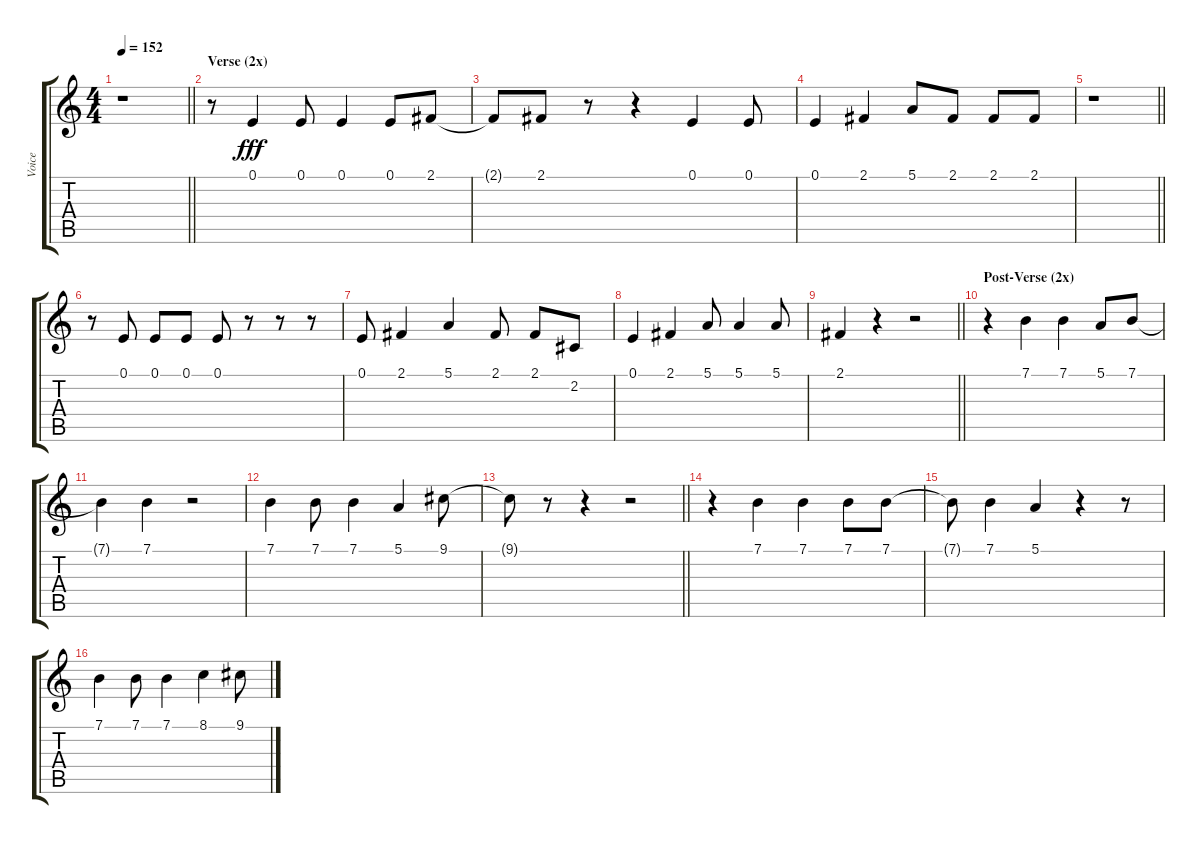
\track ("Voice" "Voice") {instrument lead1square}
\staff {score tabs}
\tuning (E4 B3 G3 D3 A2 E2) {hide}
\ts (4 4)
\tempo 152
\clef g2
\barLineRight lightlight
\ks c
r.1{dy fff} |
\section ("" "Verse (2x)")
r.8 0.1.4 0.1.8 0.1.4 0.1.8 2.1.8 |
2.1{t}.8 2.1.8 r.8 r.4 0.1.4 0.1.8 |
0.1.4 2.1.4 5.1.8 2.1.8 2.1.8 2.1.8 |
\barLineRight lightlight
r.1 |
r.8 0.1.8 0.1.8 0.1.8 0.1.8 r.8 r.8 r.8 |
0.1.8 2.1.4 5.1.4 2.1.8 2.1.8 2.2.8 |
0.1.4 2.1.4 5.1.8 5.1.4 5.1.8 |
\barLineRight lightlight
2.1.4 r.4 r.2 |
\section ("" "Post-Verse (2x)")
r.4 7.1.4 7.1.4 5.1.8 7.1.8 |
7.1{t}.4 7.1.4 r.2 |
7.1.4 7.1.8 7.1.4 5.1.4 9.1.8 |
\barLineRight lightlight
9.1{t}.8 r.8 r.4 r.2 |
r.4 7.1.4 7.1.4 7.1.8 7.1.8 |
7.1{t}.8 7.1.4 5.1.4 r.4 r.8 |
7.1.4 7.1.8 7.1.4 8.1.4 9.1.8
